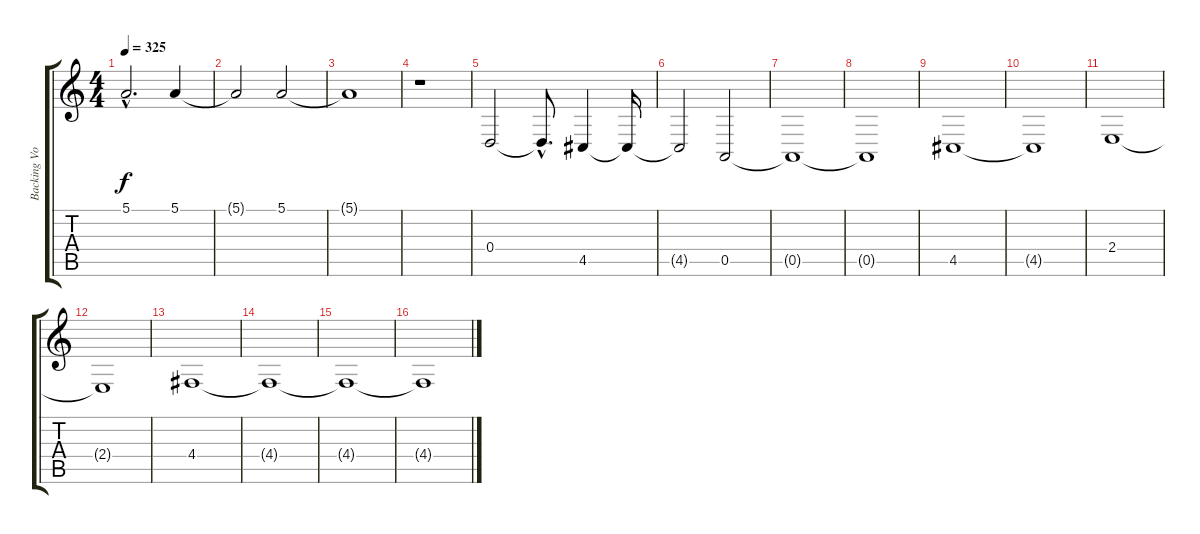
\track ("Backing Vocals" "Backing Vo") {instrument tenorsax}
\staff {score tabs}
\tuning (E4 B3 G3 D3 A2 E2) {hide}
\ts (4 4)
\tempo 325
\clef g2
\ks c
5.1{hac}.2{d dy f} 5.1.4 |
5.1{t}.2 5.1.2 |
5.1{t}.1 |
r.1 |
0.4.2 0.4{hac t}.8{d} 4.5.4 4.5{t}.16 |
4.5{t}.2 0.5.2 |
0.5{t}.1 |
0.5{t}.1 |
4.5.1 |
4.5{t}.1 |
2.4.1 |
2.4{t}.1 |
4.4.1 |
4.4{t}.1 |
4.4{t}.1 |
4.4{t}.1
